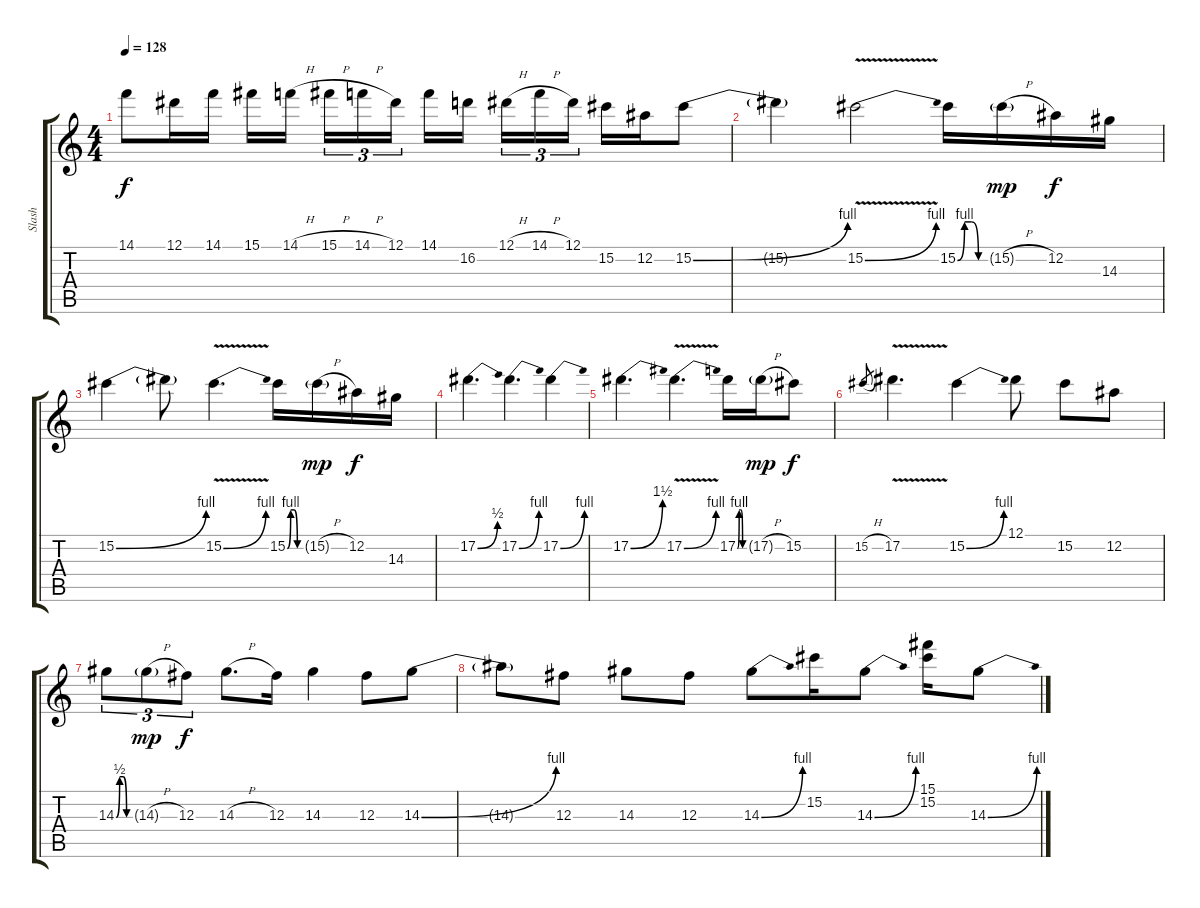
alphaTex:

\track ("Slash" "Slash") {instrument distortionguitar}
\staff {score tabs}
\tuning (Eb4 Bb3 Gb3 Db3 Ab2 Eb2) {hide}
\ts (4 4)
\tempo 128
\clef g2
\ks c
14.1.8{dy f} 12.1.16 14.1.16 15.1.16 14.1{h}.16{beam splitsecondary} 15.1{h}.16{tu (3 2)} 14.1{h}.16{tu (3 2)} 12.1.16{tu (3 2)} 14.1.16 16.2.16{beam splitsecondary} 12.1{h}.16{tu (3 2)} 14.1{h}.16{tu (3 2)} 12.1.16{tu (3 2)} 15.2.16 12.2.16 15.2{be (bend 0 0 60 4)}.8 |
15.2{t}.4 15.2{be (bend 0 0 60 4) v}.2 15.2{be (custom 0 0 15 4 30 4 45 0 60 0)}.16 15.2{h g}.16{dy mp} 12.2.16{dy f} 14.3.16 |
15.2{be (bend 0 0 60 4)}.4 15.2{t}.8 15.2{be (bend 0 0 60 4) v}.4{d} 15.2{be (custom 0 0 15 4 30 4 45 0 60 0)}.16 15.2{h g}.16{dy mp} 12.2.16{dy f} 14.3.16 |
17.2{be (bend 0 0 60 2)}.4{d} 17.2{be (bend 0 0 60 4)}.4{d} 17.2{be (bend 0 0 60 4)}.4 |
17.2{be (bend 0 0 60 6)}.4{d} 17.2{be (bend 0 0 60 4) v}.4{d} 17.2{be (custom 0 0 15 4 30 4 45 0 60 0)}.16 17.2{h g}.16{dy mp} 15.2.8{dy f} |
15.2{h}.8{gr} 17.2{v}.4{d} 15.2{be (bend 0 0 60 4)}.4 12.1.8 15.2.8 12.2.8 |
14.3{be (custom 0 0 15 2 30 2 45 0 60 0)}.8{tu (3 2)} 14.3{h g}.8{tu (3 2) dy mp} 12.3.8{tu (3 2) dy f} 14.3{h}.8{d} 12.3.16 14.3.4 12.3.8 14.3{be (bend 0 0 60 4)}.8 |
14.3{t}.8 12.3.8 14.3.8 12.3.8 14.3{be (bend 0 0 60 4)}.8 15.2.16 14.3{be (bend 0 0 60 4)}.8 (15.1 15.2).16 14.3{be (bend 0 0 60 4)}.8
